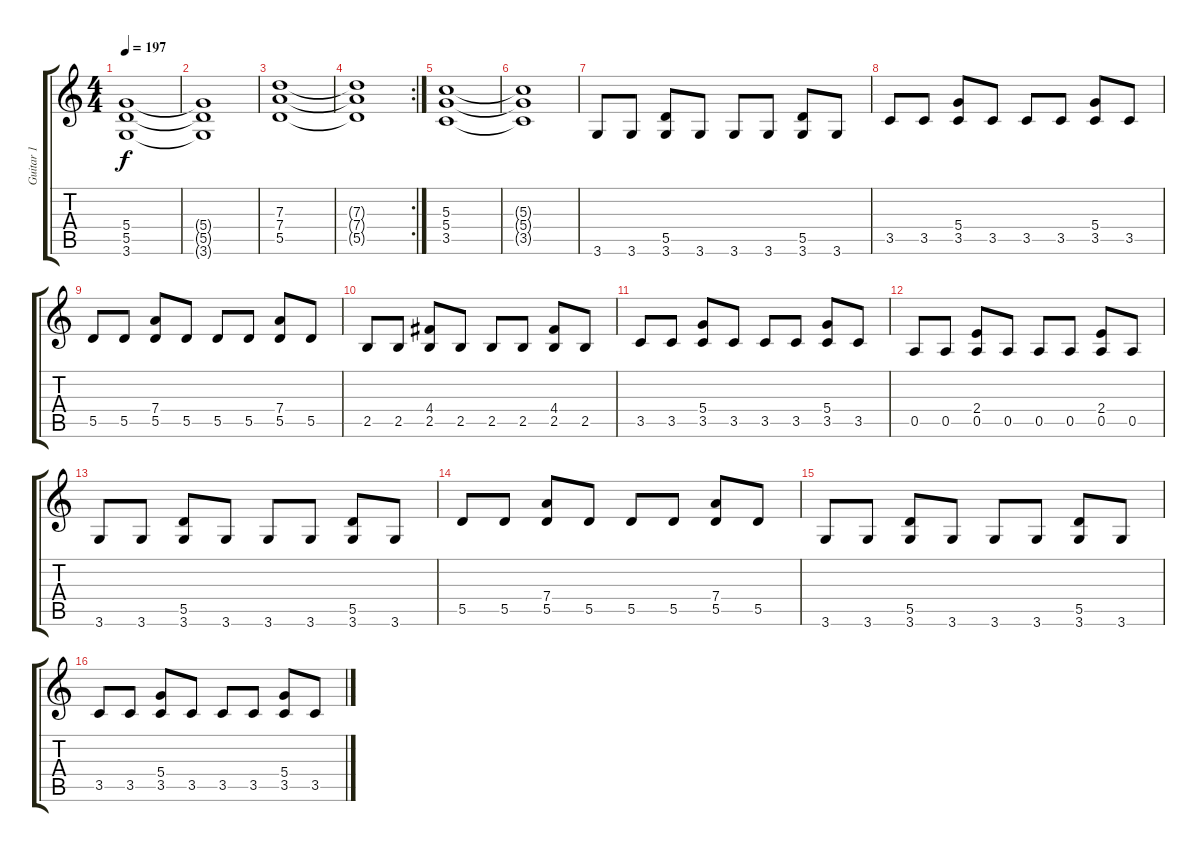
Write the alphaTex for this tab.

\track ("Guitar 1" "Guitar 1") {instrument overdrivenguitar}
\staff {score tabs}
\tuning (E4 B3 G3 D3 A2 E2) {hide}
\ts (4 4)
\tempo 197
\clef g2
\ks c
(5.4 5.5 3.6).1{dy f} |
(5.4{t} 5.5{t} 3.6{t}).1 |
(7.3 7.4 5.5).1 |
\rc 2
(7.3{t} 7.4{t} 5.5{t}).1 |
(5.3 5.4 3.5).1 |
(5.3{t} 5.4{t} 3.5{t}).1 |
3.6.8 3.6.8 (5.5 3.6).8 3.6.8 3.6.8 3.6.8 (5.5 3.6).8 3.6.8 |
3.5.8 3.5.8 (5.4 3.5).8 3.5.8 3.5.8 3.5.8 (5.4 3.5).8 3.5.8 |
5.5.8 5.5.8 (7.4 5.5).8 5.5.8 5.5.8 5.5.8 (7.4 5.5).8 5.5.8 |
2.5.8 2.5.8 (4.4 2.5).8 2.5.8 2.5.8 2.5.8 (4.4 2.5).8 2.5.8 |
3.5.8 3.5.8 (5.4 3.5).8 3.5.8 3.5.8 3.5.8 (5.4 3.5).8 3.5.8 |
0.5.8 0.5.8 (2.4 0.5).8 0.5.8 0.5.8 0.5.8 (2.4 0.5).8 0.5.8 |
3.6.8 3.6.8 (5.5 3.6).8 3.6.8 3.6.8 3.6.8 (5.5 3.6).8 3.6.8 |
5.5.8 5.5.8 (7.4 5.5).8 5.5.8 5.5.8 5.5.8 (7.4 5.5).8 5.5.8 |
3.6.8 3.6.8 (5.5 3.6).8 3.6.8 3.6.8 3.6.8 (5.5 3.6).8 3.6.8 |
3.5.8 3.5.8 (5.4 3.5).8 3.5.8 3.5.8 3.5.8 (5.4 3.5).8 3.5.8
